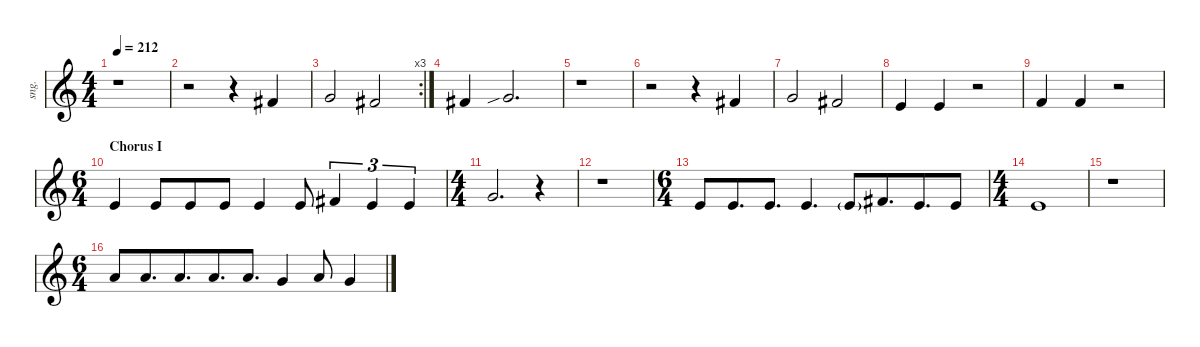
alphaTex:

\defaultSystemsLayout 4
\hideDynamics
\bracketExtendMode nobrackets
\track ("Vocals" "sng.") {defaultSystemsLayout 4 multiBarRest instrument voiceoohs}
\staff {score}
\tuning (E4 B3 G3 D3 A2 E2)
\ts (4 4)
\tempo 212
\clef g2
\ks c
r.1{dy mf} |
r.2 r.4 7.2{acc #}.4 |
\rc 3
8.2.2 7.2{acc #}.2 |
7.2{acc #}.4 8.2{sib}.2{d} |
r.1 |
r.2 r.4 7.2{acc #}.4 |
8.2.2 7.2{acc #}.2 |
5.2.4 5.2.4 r.2 |
6.2.4 6.2.4 r.2 |
\ts (6 4)
\beaming (8 6 6)
\section ("" "Chorus I")
5.2.4 5.2.8 5.2.8 5.2.8 5.2.4 5.2.8 7.2{acc #}.4{tu (3 2)} 5.2.4{tu (3 2)} 5.2.4{tu (3 2)} |
\ts (4 4)
\beaming (8 2 2 2 2)
8.2.2{d} r.4 |
r.1 |
\ts (6 4)
\beaming (8 6 6)
5.2.8 5.2.8{d} 5.2.8{d} 5.2.4{d} 5.2{g}.8 7.2{acc #}.8{d} 5.2.8{d} 5.2.8 |
\ts (4 4)
\beaming (8 2 2 2 2)
5.2.1 |
r.1 |
\ts (6 4)
\beaming (8 6 6)
10.2.8 10.2.8{d} 10.2.8{d} 10.2.8{d} 10.2.8{d} 8.2.4 10.2.8 8.2.4
